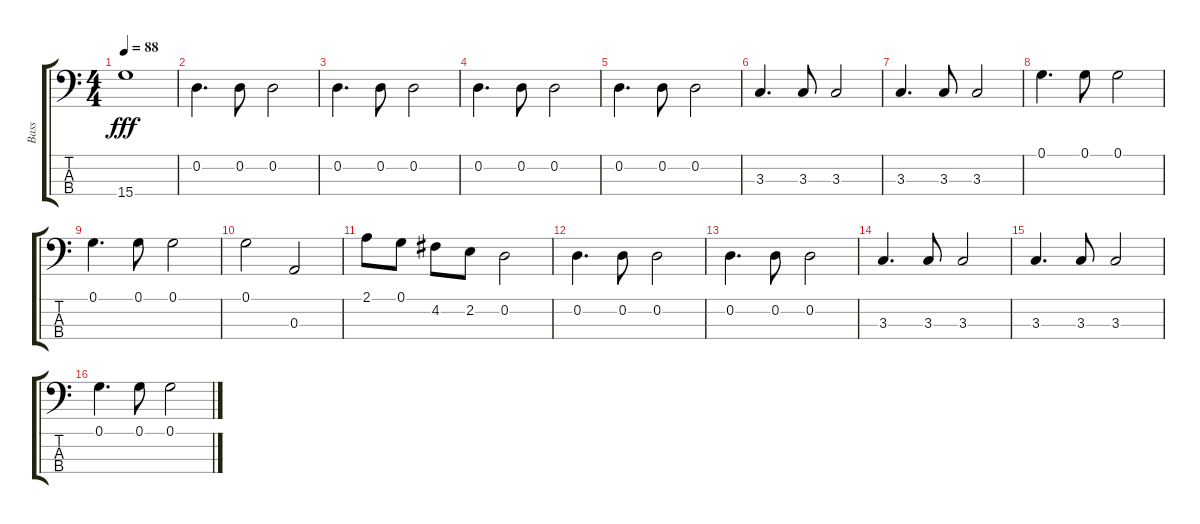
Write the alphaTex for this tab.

\track ("Bass" "Bass") {instrument electricbassfinger}
\staff {score tabs}
\tuning (G2 D2 A1 E1) {hide}
\ts (4 4)
\tempo 88
\clef f4
\ks c
15.4.1{dy fff} |
0.2.4{d} 0.2.8 0.2.2 |
0.2.4{d} 0.2.8 0.2.2 |
0.2.4{d} 0.2.8 0.2.2 |
0.2.4{d} 0.2.8 0.2.2 |
3.3.4{d} 3.3.8 3.3.2 |
3.3.4{d} 3.3.8 3.3.2 |
0.1.4{d} 0.1.8 0.1.2 |
0.1.4{d} 0.1.8 0.1.2 |
0.1.2 0.3.2 |
2.1.8 0.1.8 4.2.8 2.2.8 0.2.2 |
0.2.4{d} 0.2.8 0.2.2 |
0.2.4{d} 0.2.8 0.2.2 |
3.3.4{d} 3.3.8 3.3.2 |
3.3.4{d} 3.3.8 3.3.2 |
0.1.4{d} 0.1.8 0.1.2
